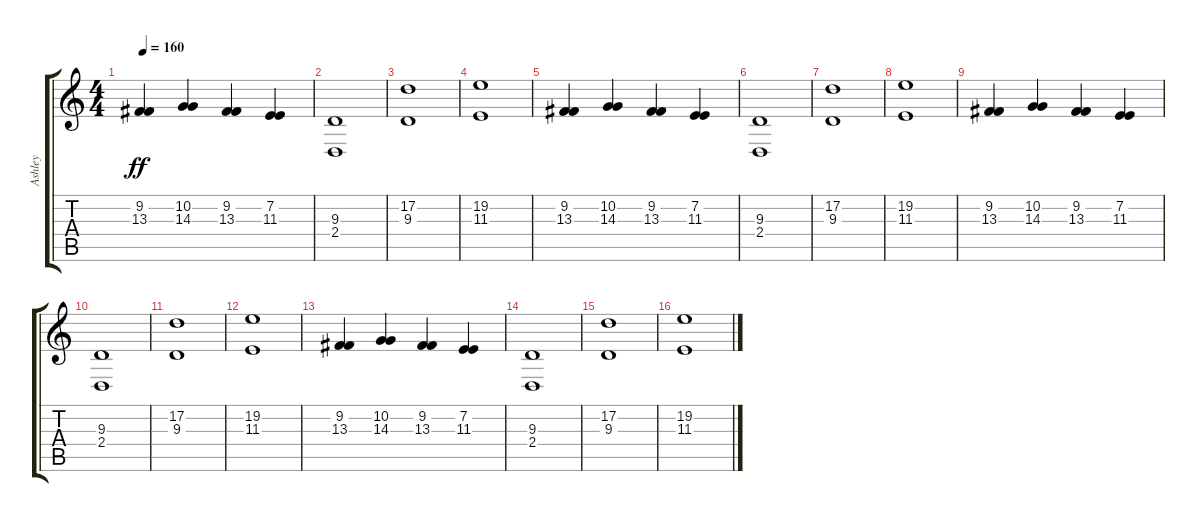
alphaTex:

\track ("Ashley" "Ashley") {instrument choiraahs}
\staff {score tabs}
\tuning (D4 A3 F3 C3 G2 D2) {hide}
\ts (4 4)
\tempo 160
\clef g2
\ks c
(9.2 13.3).4{dy ff} (10.2 14.3).4 (9.2 13.3).4 (7.2 11.3).4 |
(9.3 2.4).1 |
(17.2 9.3).1 |
(19.2 11.3).1 |
(9.2 13.3).4 (10.2 14.3).4 (9.2 13.3).4 (7.2 11.3).4 |
(9.3 2.4).1 |
(17.2 9.3).1 |
(19.2 11.3).1 |
(9.2 13.3).4 (10.2 14.3).4 (9.2 13.3).4 (7.2 11.3).4 |
(9.3 2.4).1 |
(17.2 9.3).1 |
(19.2 11.3).1 |
(9.2 13.3).4 (10.2 14.3).4 (9.2 13.3).4 (7.2 11.3).4 |
(9.3 2.4).1 |
(17.2 9.3).1 |
(19.2 11.3).1
